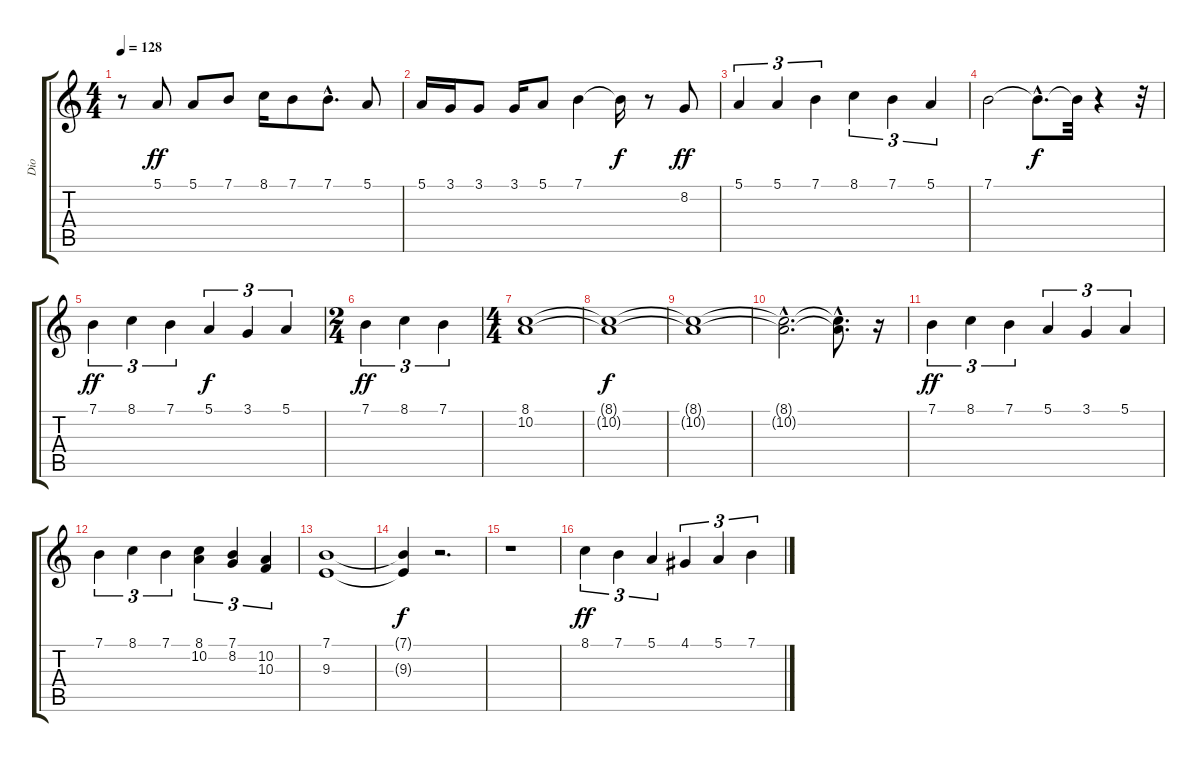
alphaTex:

\track ("Dio" "Dio") {instrument oboe}
\staff {score tabs}
\tuning (E4 B3 G3 D3 A2 E2) {hide}
\ts (4 4)
\tempo 128
\clef g2
\ks c
r.8{dy ff} 5.1.8 5.1.8 7.1.8 8.1.16 7.1.8 7.1{hac}.8{d} 5.1.8 |
5.1.16 3.1.16 3.1.8 3.1.16 5.1.8 7.1.4 7.1{t}.16{dy f} r.8 8.2.8{dy ff} |
5.1.4{tu (3 2)} 5.1.4{tu (3 2)} 7.1.4{tu (3 2)} 8.1.4{tu (3 2)} 7.1.4{tu (3 2)} 5.1.4{tu (3 2)} |
7.1.2 7.1{hac t}.8{d dy f} 7.1{t}.32 r.4 r.32 |
7.1.4{tu (3 2) dy ff} 8.1.4{tu (3 2)} 7.1.4{tu (3 2)} 5.1.4{tu (3 2) dy f} 3.1.4{tu (3 2)} 5.1.4{tu (3 2)} |
\ts (2 4)
7.1.4{tu (3 2) dy ff} 8.1.4{tu (3 2)} 7.1.4{tu (3 2)} |
\ts (4 4)
(8.1 10.2).1 |
(8.1{t} 10.2{t}).1{dy f} |
(8.1{t} 10.2{t}).1 |
(8.1{hac t} 10.2{hac t}).2{d} (8.1{hac t} 10.2{hac t}).8{d} r.16 |
7.1.4{tu (3 2) dy ff} 8.1.4{tu (3 2)} 7.1.4{tu (3 2)} 5.1.4{tu (3 2)} 3.1.4{tu (3 2)} 5.1.4{tu (3 2)} |
7.1.4{tu (3 2)} 8.1.4{tu (3 2)} 7.1.4{tu (3 2)} (8.1 10.2).4{tu (3 2)} (7.1 8.2).4{tu (3 2)} (10.2 10.3).4{tu (3 2)} |
(7.1 9.3).1 |
(7.1{t} 9.3{t}).4{dy f} r.2{d} |
r.1 |
8.1.4{tu (3 2) dy ff} 7.1.4{tu (3 2)} 5.1.4{tu (3 2)} 4.1.4{tu (3 2)} 5.1.4{tu (3 2)} 7.1.4{tu (3 2)}
